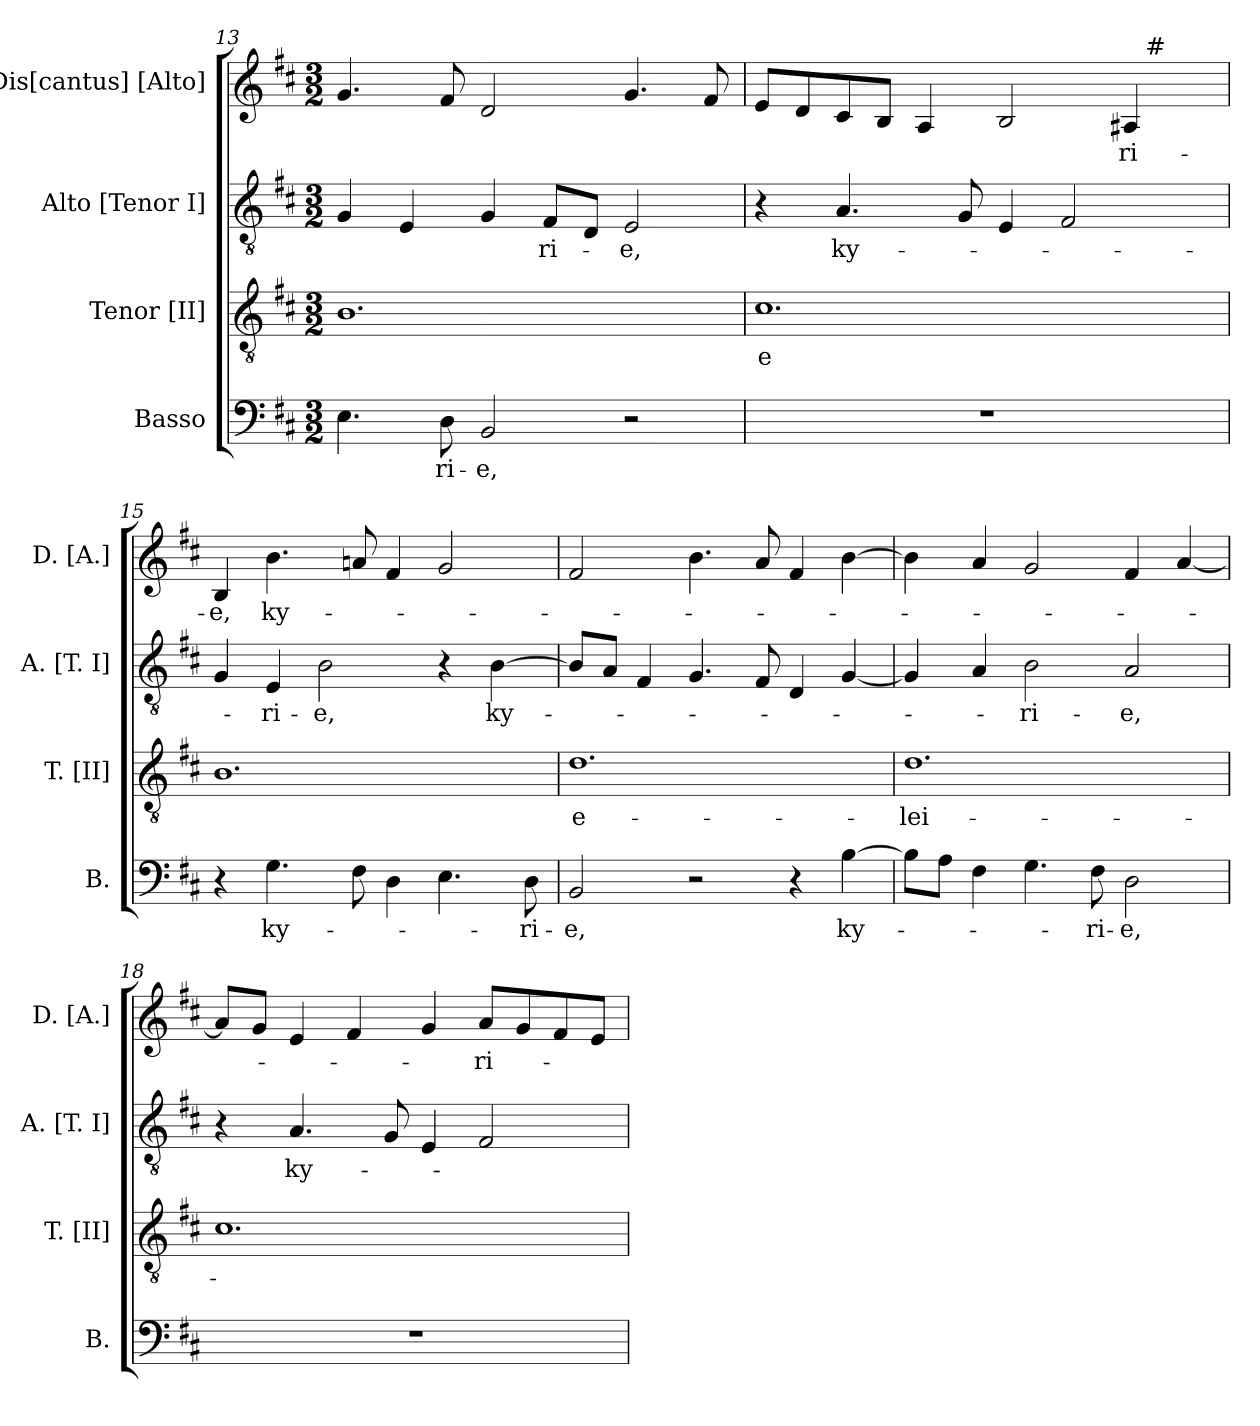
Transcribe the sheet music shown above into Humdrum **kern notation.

**kern	**text	**kern	**text	**kern	**text	**kern	**text
*part4	*part4	*part3	*part3	*part2	*part2	*part1	*part1
*staff4	*staff4	*staff3	*staff3	*staff2	*staff2	*staff1	*staff1
*I"Basso	*	*I"Tenor [II]	*	*I"Alto [Tenor I]	*	*I"Dis[cantus] [Alto]	*
*I'B.	*	*I'T. [II]	*	*I'A. [T. I]	*	*I'D. [A.]	*
*clefF4	*	*clefGv2	*	*clefGv2	*	*clefG2	*
*	*	*ITrd7c12	*	*ITrd7c12	*	*	*
*k[f#c#]	*	*k[f#c#]	*	*k[f#c#]	*	*k[f#c#]	*
*D:	*	*D:	*	*D:	*	*D:	*
*M3/2	*	*M3/2	*	*M3/2	*	*M3/2	*
=13	=13	=13	=13	=13	=13	=13	=13
4.Ei\	.	1.BBi	.	4GGi/	.	4.gi/	.
.	.	.	.	4EEi/	.	.	.
!	!LO:LY:b:color=#000000	!	!	!	!	!	!
8Di\	-ri-	.	.	.	.	8f#i/	.
!	!LO:LY:b:color=#000000	!	!	!	!	!	!
2BBi/	-e,	.	.	4GGi/	.	2di/	.
!	!	!	!	!	!LO:LY:b:color=#000000	!	!
.	.	.	.	8FF#i/L	-ri-	.	.
.	.	.	.	8DDi/J	.	.	.
!	!	!	!	!	!LO:LY:b:color=#000000	!	!
2r	.	.	.	2EEi/	-e,	4.gi/	.
.	.	.	.	.	.	8f#i/	.
=14	=14	=14	=14	=14	=14	=14	=14
!LO:N:vis=1	!	!	!	!	!	!	!
!	!	!	!LO:LY:b:color=#000000	!	!	!	!
*	*	*	*	*	*	*^	*
1.r	.	1.C#i	-e	4r	.	8ei/L	1ryy	.
.	.	.	.	.	.	8di/	.	.
!	!	!	!	!	!LO:LY:b:color=#000000	!	!	!
.	.	.	.	4.AAi/	ky-	8c#i/	.	.
.	.	.	.	.	.	8Bi/J	.	.
.	.	.	.	.	.	4Ai/	.	.
.	.	.	.	8GGi/	.	.	.	.
.	.	.	.	4EEi/	.	2Bi/	.	.
.	.	.	.	2FF#i/	.	.	4ryy	.
!	!	!	!	!	!	!	!	!LO:LY:b:color=#000000
.	.	.	.	.	.	4A#i/	32ryy	-ri-
.	.	.	.	.	.	.	256ryy	.
!	!	!	!	!	!	!	!LO:TX:a:t=#	!
.	.	.	.	.	.	.	8ryy	.
.	.	.	.	.	.	.	16ryy	.
.	.	.	.	.	.	.	64..ryy	.
*	*	*	*	*	*	*v	*v	*
=15	=15	=15	=15	=15	=15	=15	=15
*	*	*	*	*	*	*^	*
!	!	!	!	!	!	!	!	!LO:LY:b:color=#000000
*	*	*	*	*	*	*v	*v	*
4r	.	1.BBi	.	4GGi/	.	4Bi/	-e,
!	!LO:LY:b:color=#000000	!	!	!	!	!	!
!	!	!	!	!	!LO:LY:b:color=#000000	!	!
!	!	!	!	!	!	!	!LO:LY:b:color=#000000
4.Gi\	ky-	.	.	4EEi/	-ri-	4.bi\	ky-
!	!	!	!	!	!LO:LY:b:color=#000000	!	!
.	.	.	.	2BBi\	-e,	.	.
8F#i\	.	.	.	.	.	8ani/	.
4Di\	.	.	.	.	.	4f#i/	.
4.Ei\	.	.	.	4r	.	2gi/	.
!	!	!	!	!	!LO:LY:b:color=#000000	!	!
.	.	.	.	[>4BBi\	ky-	.	.
!	!LO:LY:b:color=#000000	!	!	!	!	!	!
8Di\	-ri-	.	.	.	.	.	.
!!LO:PB:g=z
=16	=16	=16	=16	=16	=16	=16	=16
!	!LO:LY:b:color=#000000	!	!	!	!	!	!
!	!	!	!LO:LY:b:color=#000000	!	!	!	!
2BBi/	-e,	1.Di	e-	8BBi/L]	.	2f#i/	.
.	.	.	.	8AAi/J	.	.	.
.	.	.	.	4FF#i/	.	.	.
2r	.	.	.	4.GGi/	.	4.bi\	.
.	.	.	.	8FF#i/	.	8ai/	.
4r	.	.	.	4DDi/	.	4f#i/	.
!	!LO:LY:b:color=#000000	!	!	!	!	!	!
[>4Bi\	ky-	.	.	[<4GGi/	.	[>4bi\	.
=17	=17	=17	=17	=17	=17	=17	=17
!	!	!	!LO:LY:b:color=#000000	!	!	!	!
8Bi\L]	.	1.Di	-lei-	4GGi/]	.	4bi\]	.
8Ai\J	.	.	.	.	.	.	.
4F#i\	.	.	.	4AAi/	.	4ai/	.
!	!	!	!	!	!LO:LY:b:color=#000000	!	!
4.Gi\	.	.	.	2BBi\	-ri-	2gi/	.
!	!LO:LY:b:color=#000000	!	!	!	!	!	!
8F#i\	-ri-	.	.	.	.	.	.
!	!LO:LY:b:color=#000000	!	!	!	!	!	!
!	!	!	!	!	!LO:LY:b:color=#000000	!	!
2Di\	-e,	.	.	2AAi/	-e,	4f#i/	.
.	.	.	.	.	.	[<4ai/	.
=18	=18	=18	=18	=18	=18	=18	=18
!LO:N:vis=1	!	!	!	!	!	!	!
1.r	.	1.C#i	.	4r	.	8ai/L]	.
.	.	.	.	.	.	8gi/J	.
!	!	!	!	!	!LO:LY:b:color=#000000	!	!
.	.	.	.	4.AAi/	ky-	4ei/	.
.	.	.	.	.	.	4f#i/	.
.	.	.	.	8GGi/	.	.	.
.	.	.	.	4EEi/	.	4gi/	.
!	!	!	!	!	!	!	!LO:LY:b:color=#000000
.	.	.	.	2FF#i/	.	8ai/L	-ri-
.	.	.	.	.	.	8gi/	.
.	.	.	.	.	.	8f#i/	.
.	.	.	.	.	.	8ei/J	.
=	=	=	=	=	=	=	=
*-	*-	*-	*-	*-	*-	*-	*-
